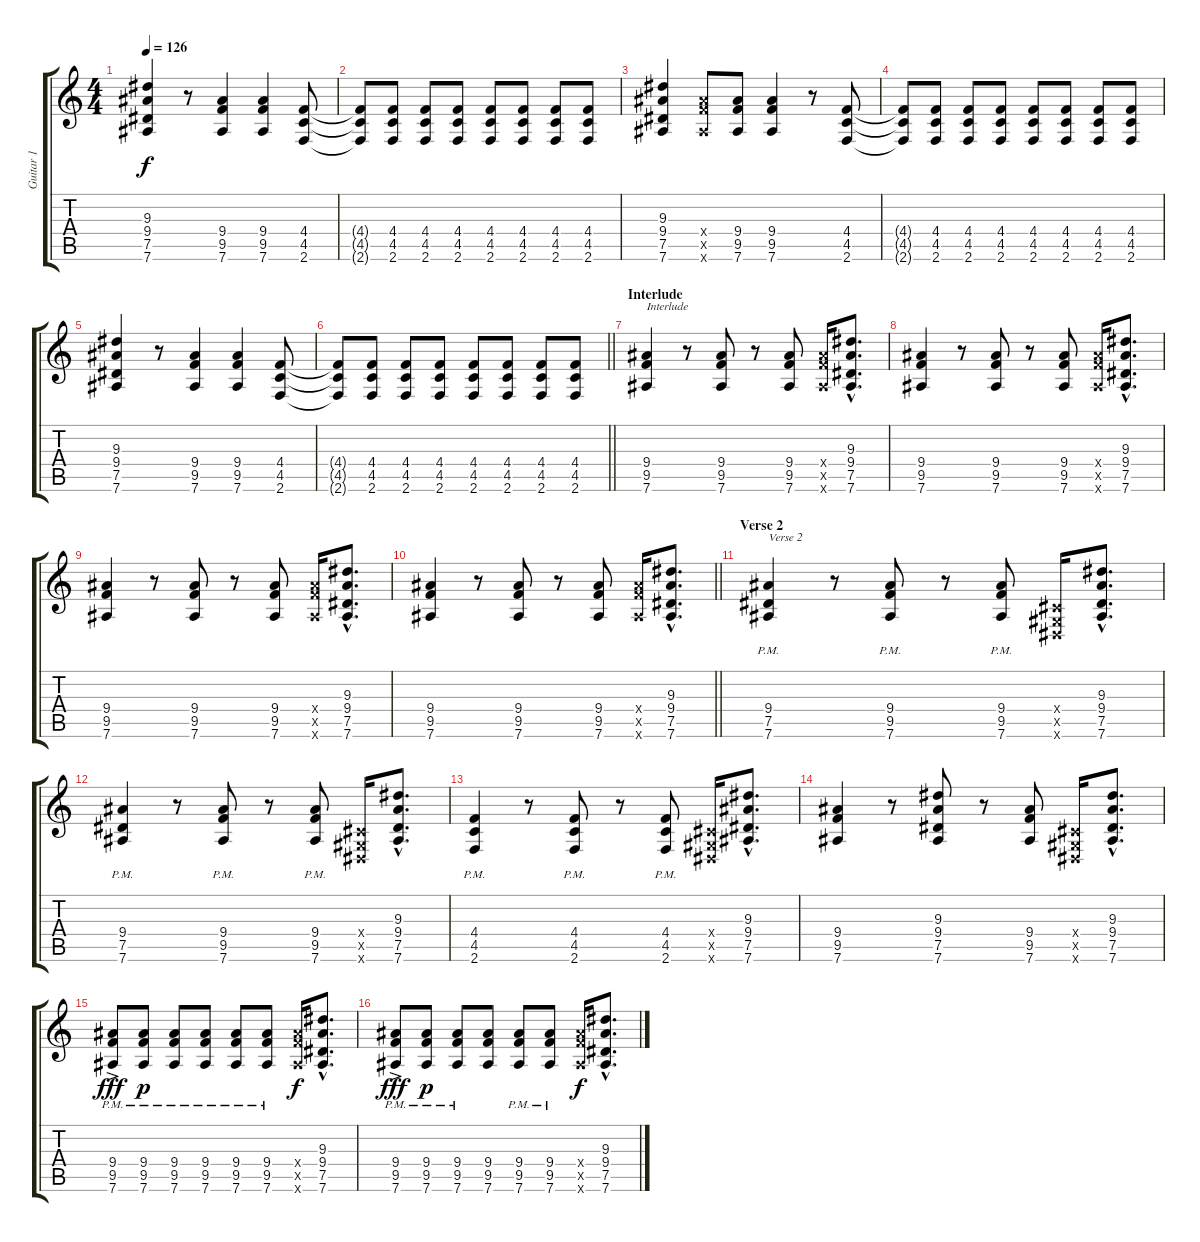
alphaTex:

\track ("Guitar 1" "Guitar 1") {instrument overdrivenguitar}
\staff {score tabs}
\tuning (Eb4 Bb3 Gb3 Db3 Ab2 Eb2) {hide}
\ts (4 4)
\tempo 126
\clef g2
\ks c
(9.3 9.4 7.5 7.6).4{dy f} r.8 (9.4 9.5 7.6).4 (9.4 9.5 7.6).4 (4.4 4.5 2.6).8 |
(4.4{t} 4.5{t} 2.6{t}).8 (4.4 4.5 2.6).8 (4.4 4.5 2.6).8 (4.4 4.5 2.6).8 (4.4 4.5 2.6).8 (4.4 4.5 2.6).8 (4.4 4.5 2.6).8 (4.4 4.5 2.6).8 |
(9.3 9.4 7.5 7.6).4 (4.4{x} 2.5{x} 19.6{x}).8 (9.4 9.5 7.6).8 (9.4 9.5 7.6).4 r.8 (4.4 4.5 2.6).8 |
(4.4{t} 4.5{t} 2.6{t}).8 (4.4 4.5 2.6).8 (4.4 4.5 2.6).8 (4.4 4.5 2.6).8 (4.4 4.5 2.6).8 (4.4 4.5 2.6).8 (4.4 4.5 2.6).8 (4.4 4.5 2.6).8 |
(9.3 9.4 7.5 7.6).4 r.8 (9.4 9.5 7.6).4 (9.4 9.5 7.6).4 (4.4 4.5 2.6).8 |
\barLineRight lightlight
(4.4{t} 4.5{t} 2.6{t}).8 (4.4 4.5 2.6).8 (4.4 4.5 2.6).8 (4.4 4.5 2.6).8 (4.4 4.5 2.6).8 (4.4 4.5 2.6).8 (4.4 4.5 2.6).8 (4.4 4.5 2.6).8 |
\section ("" "Interlude")
(9.4 9.5 7.6).4{txt "Interlude"} r.8 (9.4 9.5 7.6).8 r.8 (9.4 9.5 7.6).8 (9.4{x} 9.5{x} 7.6{x}).16 (9.3{hac} 9.4{hac} 7.5{hac} 7.6{hac}).8{d} |
(9.4 9.5 7.6).4 r.8 (9.4 9.5 7.6).8 r.8 (9.4 9.5 7.6).8 (9.4{x} 9.5{x} 7.6{x}).16 (9.3{hac} 9.4{hac} 7.5{hac} 7.6{hac}).8{d} |
(9.4 9.5 7.6).4 r.8 (9.4 9.5 7.6).8 r.8 (9.4 9.5 7.6).8 (9.4{x} 9.5{x} 7.6{x}).16 (9.3{hac} 9.4{hac} 7.5{hac} 7.6{hac}).8{d} |
\barLineRight lightlight
(9.4 9.5 7.6).4 r.8 (9.4 9.5 7.6).8 r.8 (9.4 9.5 7.6).8 (9.4{x} 9.5{x} 7.6{x}).16 (9.3{hac} 9.4{hac} 7.5{hac} 7.6{hac}).8{d} |
\section ("" "Verse 2")
(9.4{pm} 7.5{pm} 7.6{pm}).4{txt "Verse 2"} r.8 (9.4{pm} 9.5{pm} 7.6{pm}).8 r.8 (9.4{pm} 9.5{pm} 7.6{pm}).8 (0.4{x} 0.5{x} 0.6{x}).16 (9.3{hac} 9.4{hac} 7.5{hac} 7.6{hac}).8{d} |
(9.4{pm} 7.5{pm} 7.6{pm}).4 r.8 (9.4{pm} 9.5{pm} 7.6{pm}).8 r.8 (9.4{pm} 9.5{pm} 7.6{pm}).8 (0.4{x} 0.5{x} 0.6{x}).16 (9.3{hac} 9.4{hac} 7.5{hac} 7.6{hac}).8{d} |
(4.4{pm} 4.5{pm} 2.6{pm}).4 r.8 (4.4{pm} 4.5{pm} 2.6{pm}).8 r.8 (4.4{pm} 4.5{pm} 2.6{pm}).8 (0.4{x} 0.5{x} 0.6{x}).16 (9.3{hac} 9.4{hac} 7.5{hac} 7.6{hac}).8{d} |
(9.4 9.5 7.6).4 r.8 (9.3 9.4 7.5 7.6).8 r.8 (9.4 9.5 7.6).8 (0.4{x} 0.5{x} 0.6{x}).16 (9.3{hac} 9.4{hac} 7.5{hac} 7.6{hac}).8{d} |
(9.4{ac pm} 9.5{ac pm} 7.6{ac pm}).8{dy fff} (9.4{pm} 9.5{pm} 7.6{pm}).8{dy p} (9.4{pm} 9.5{pm} 7.6{pm}).8 (9.4{pm} 9.5{pm} 7.6{pm}).8 (9.4{pm} 9.5{pm} 7.6{pm}).8 (9.4{pm} 9.5{pm} 7.6{pm}).8 (9.4{x} 9.5{x} 7.6{x}).16{dy f} (9.3{hac} 9.4{hac} 7.5{hac} 7.6{hac}).8{d} |
(9.4{ac pm} 9.5{ac pm} 7.6{ac pm}).8{dy fff} (9.4{pm} 9.5{pm} 7.6{pm}).8{dy p} (9.4{pm} 9.5{pm} 7.6{pm}).8 (9.4 9.5 7.6).8 (9.4{pm} 9.5{pm} 7.6{pm}).8 (9.4{pm} 9.5{pm} 7.6{pm}).8 (9.4{x} 9.5{x} 7.6{x}).16{dy f} (9.3{hac} 9.4{hac} 7.5{hac} 7.6{hac}).8{d}
